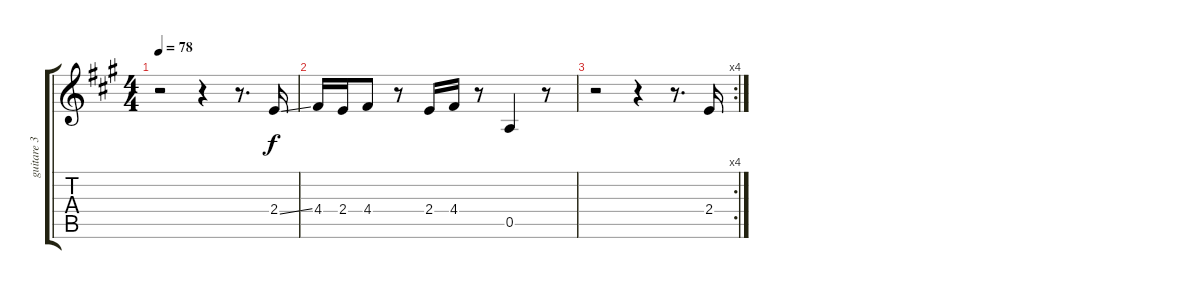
\track ("guitare 3" "guitare 3") {instrument distortionguitar}
\staff {score tabs}
\tuning (E4 B3 G3 D3 A2 E2) {hide}
\ts (4 4)
\tempo 78
\clef g2
\ks a
r.2{dy f} r.4 r.8{d} 2.4{ss}.16 |
4.4.16 2.4.16 4.4.8 r.8 2.4.16 4.4.16 r.8 0.5.4 r.8 |
\rc 4
r.2 r.4 r.8{d} 2.4.16
